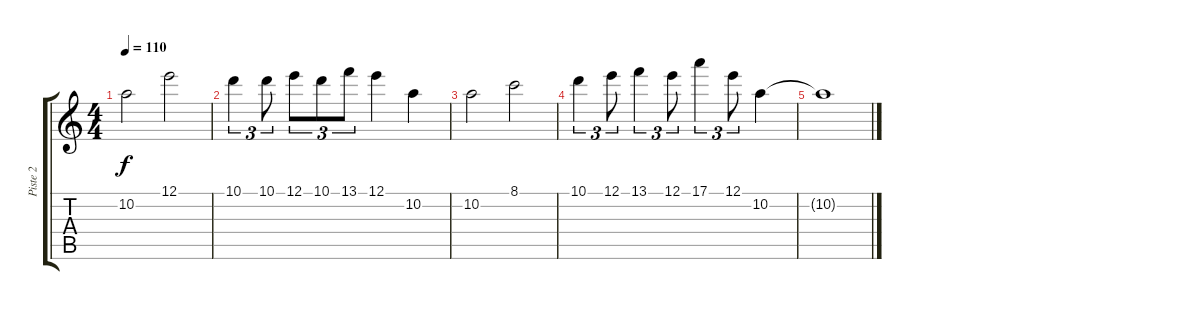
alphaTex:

\track ("Piste 2" "Piste 2") {instrument distortionguitar}
\staff {score tabs}
\tuning (E4 B3 G3 D3 A2 E2) {hide}
\ts (4 4)
\tempo 110
\clef g2
\ks c
10.2.2{dy f} 12.1.2 |
10.1.4{tu (3 2)} 10.1.8{tu (3 2)} 12.1.8{tu (3 2)} 10.1.8{tu (3 2)} 13.1.8{tu (3 2)} 12.1.4 10.2.4 |
10.2.2 8.1.2 |
10.1.4{tu (3 2)} 12.1.8{tu (3 2)} 13.1.4{tu (3 2)} 12.1.8{tu (3 2)} 17.1.4{tu (3 2)} 12.1.8{tu (3 2)} 10.2.4 |
10.2{t}.1
